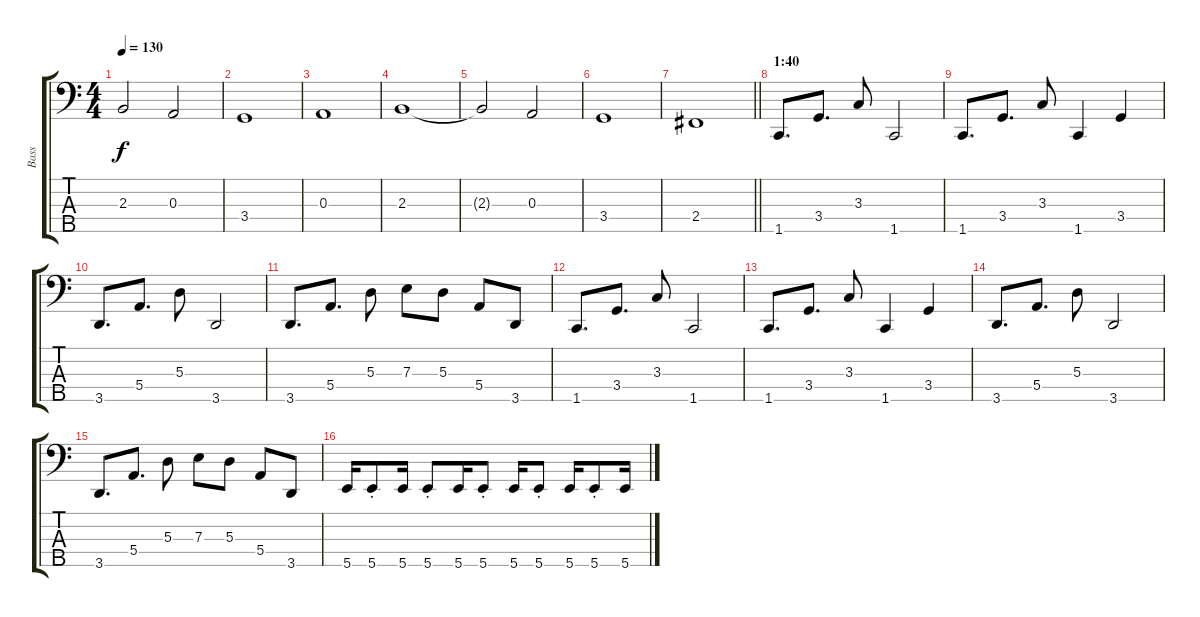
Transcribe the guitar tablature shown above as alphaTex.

\track ("Bass" "Bass") {instrument electricbassfinger}
\staff {score tabs}
\tuning (G2 D2 A1 E1 B0) {hide}
\ts (4 4)
\tempo 130
\clef f4
\ks c
2.3{t}.2{dy f} 0.3.2 |
3.4.1 |
0.3.1 |
2.3.1 |
2.3{t}.2 0.3.2 |
3.4.1 |
\barLineRight lightlight
2.4.1 |
\section ("" "1:40")
1.5.8{d} 3.4.8{d} 3.3.8 1.5.2 |
1.5.8{d} 3.4.8{d} 3.3.8 1.5.4 3.4.4 |
3.5.8{d} 5.4.8{d} 5.3.8 3.5.2 |
3.5.8{d} 5.4.8{d} 5.3.8 7.3.8 5.3.8 5.4.8 3.5.8 |
1.5.8{d} 3.4.8{d} 3.3.8 1.5.2 |
1.5.8{d} 3.4.8{d} 3.3.8 1.5.4 3.4.4 |
3.5.8{d} 5.4.8{d} 5.3.8 3.5.2 |
3.5.8{d} 5.4.8{d} 5.3.8 7.3.8 5.3.8 5.4.8 3.5.8 |
5.5.16 5.5{st}.8 5.5.16 5.5{st}.8 5.5.16 5.5{st}.8 5.5.16 5.5{st}.8 5.5.16 5.5{st}.8 5.5.16
